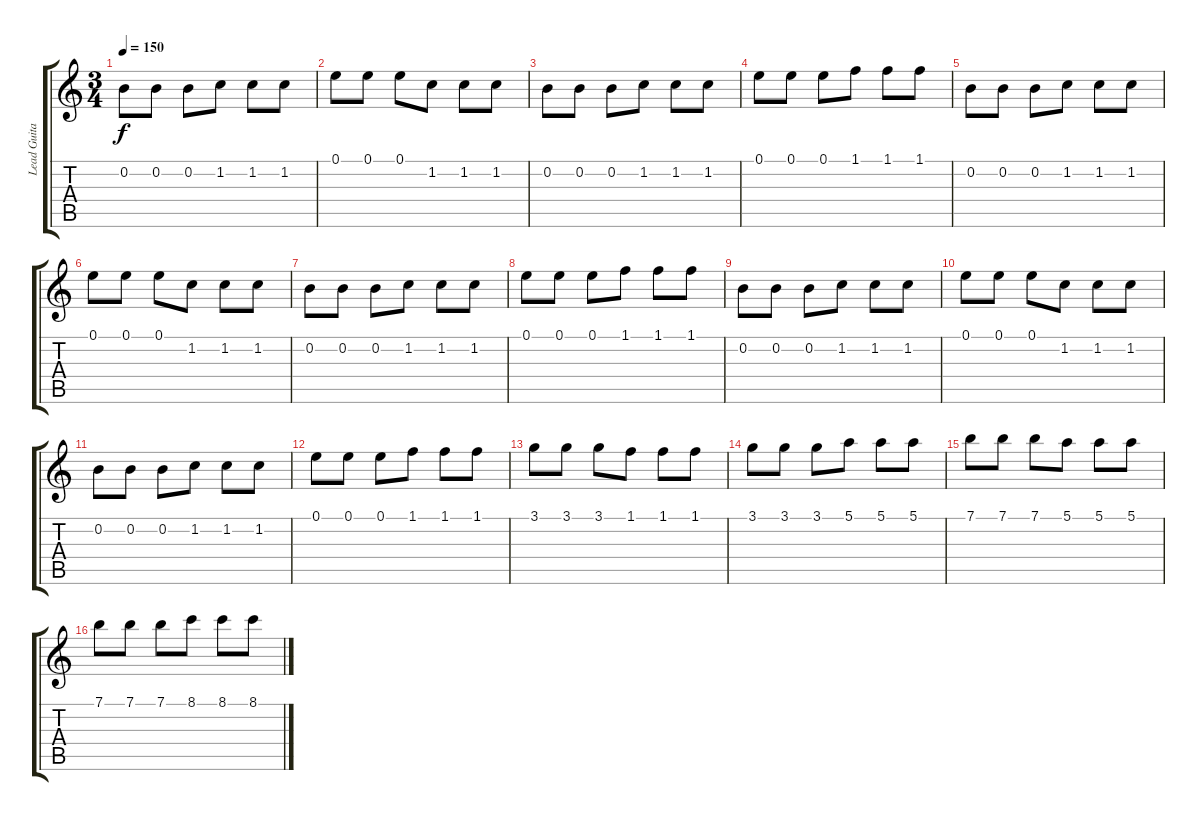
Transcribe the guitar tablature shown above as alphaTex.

\track ("Lead Guitar" "Lead Guita") {instrument distortionguitar}
\staff {score tabs}
\tuning (E4 B3 G3 D3 A2 E2) {hide}
\ts (3 4)
\tempo 150
\clef g2
\ks c
0.2.8{dy f} 0.2.8 0.2.8 1.2.8 1.2.8 1.2.8 |
0.1.8 0.1.8 0.1.8 1.2.8 1.2.8 1.2.8 |
0.2.8 0.2.8 0.2.8 1.2.8 1.2.8 1.2.8 |
0.1.8 0.1.8 0.1.8 1.1.8 1.1.8 1.1.8 |
0.2.8 0.2.8 0.2.8 1.2.8 1.2.8 1.2.8 |
0.1.8 0.1.8 0.1.8 1.2.8 1.2.8 1.2.8 |
0.2.8 0.2.8 0.2.8 1.2.8 1.2.8 1.2.8 |
0.1.8 0.1.8 0.1.8 1.1.8 1.1.8 1.1.8 |
0.2.8 0.2.8 0.2.8 1.2.8 1.2.8 1.2.8 |
0.1.8 0.1.8 0.1.8 1.2.8 1.2.8 1.2.8 |
0.2.8 0.2.8 0.2.8 1.2.8 1.2.8 1.2.8 |
0.1.8 0.1.8 0.1.8 1.1.8 1.1.8 1.1.8 |
3.1.8 3.1.8 3.1.8 1.1.8 1.1.8 1.1.8 |
3.1.8 3.1.8 3.1.8 5.1.8 5.1.8 5.1.8 |
7.1.8 7.1.8 7.1.8 5.1.8 5.1.8 5.1.8 |
7.1.8 7.1.8 7.1.8 8.1.8 8.1.8 8.1.8
